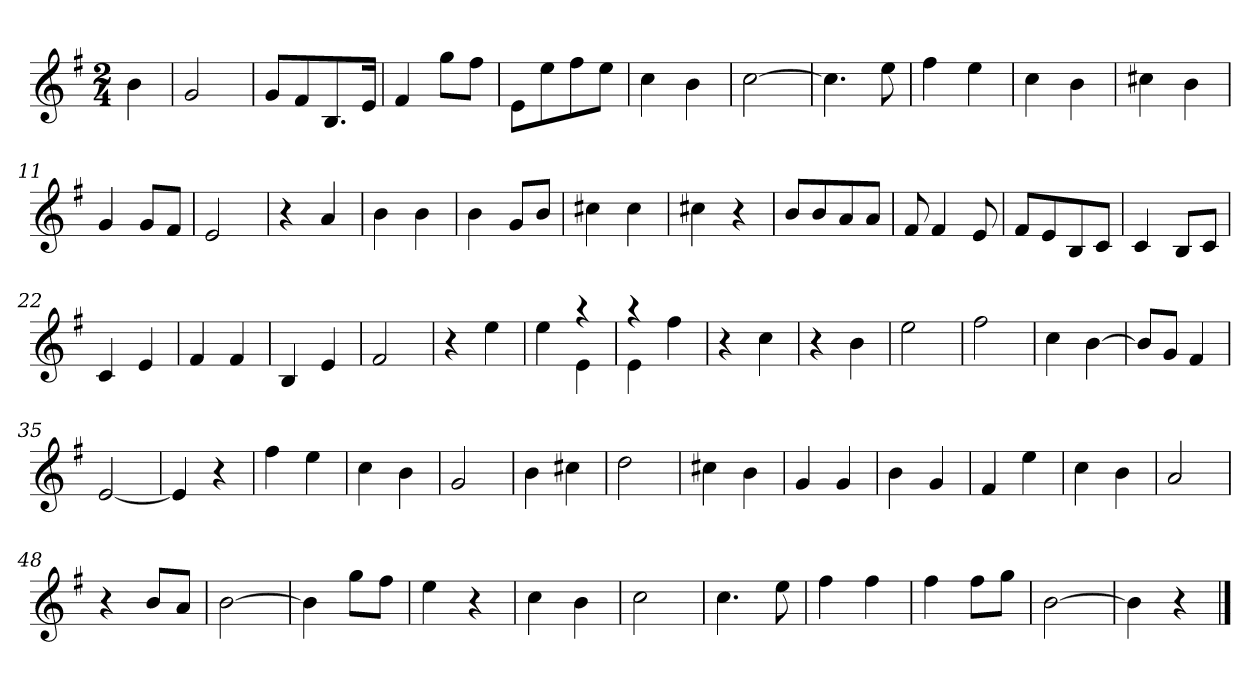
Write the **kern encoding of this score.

**kern
*part1
*staff1
*clefG2
*k[f#]
*G:
*M2/4
=
4b
=1
2g
=2
8gL
8f#
8.B
16eJk
=3
4f#
8ggL
8ff#J
=4
8eL
8ee
8ff#
8eeJ
=5
4cc
4b
=6
[2cc
=7
4.cc]
8ee
=8
4ff#
4ee
=9
4cc
4b
=10
4cc#X
4b
=11
4g
8gL
8f#J
=12
2e
=13
4r
4a
=14
4b
4b
=15
4b
8gL
8bJ
=16
4cc#X
4cc#
=17
4cc#X
4r
=18
8bL
8b
8a
8aJ
=19
8f#
4f#
8e
=20
8f#L
8e
8B
8cJ
=21
4c
8BL
8cJ
=22
4c
4e
=23
4f#
4f#
=24
4B
4e
=25
2f#
=26
4r
4ee
=27
*^
4ee	4ryy
4raa	4e
=28	=28
4raa	4e
4ff#	4ryy
*v	*v
=29
4r
4cc
=30
4r
4b
=31
2ee
=32
2ff#
=33
4cc
[4b
=34
8bL]
8gJ
4f#
=35
[2e
=36
4e]
4r
=37
4ff#
4ee
=38
4cc
4b
=39
2g
=40
4b
4cc#X
=41
2dd
=42
4cc#X
4b
=43
4g
4g
=44
4b
4g
=45
4f#
4ee
=46
4cc
4b
=47
2a
=48
4r
8bL
8aJ
=49
[2b
=50
4b]
8ggL
8ff#J
=51
4ee
4r
=52
4cc
4b
=53
2cc
=54
4.cc
8ee
=55
4ff#
4ff#
=56
4ff#
8ff#L
8ggJ
=57
[2b
=58
4b]
4r
==
*-
